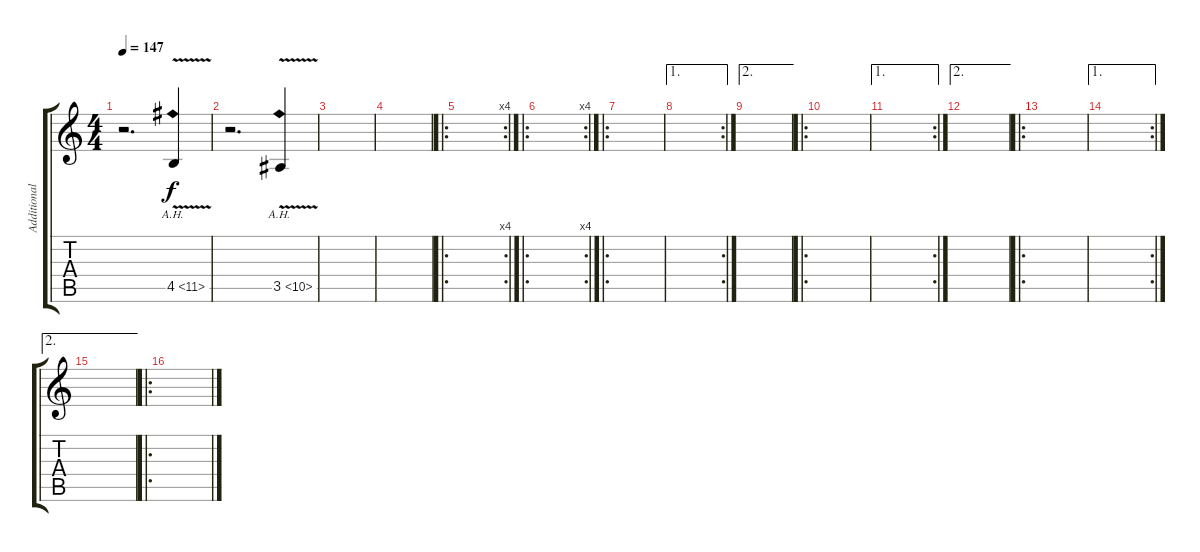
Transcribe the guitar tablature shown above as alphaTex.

\track ("Additional guitar" "Additional") {instrument distortionguitar}
\staff {score tabs}
\tuning (D4 A3 F3 C3 G2 C2) {hide}
\ts (4 4)
\tempo 147
\clef g2
\ks c
r.2{d dy f} 4.5{ah 7 v}.4 |
r.2{d} 3.5{ah 7 v}.4 |
|
|
\ro
\rc 4
|
\ro
\rc 4
|
\ro
|
\ae 1
\rc 2
|
\ae 2
|
\ro
|
\ae 1
\rc 2
|
\ae 2
|
\ro
|
\ae 1
\rc 2
|
\ae 2
|
\ro
